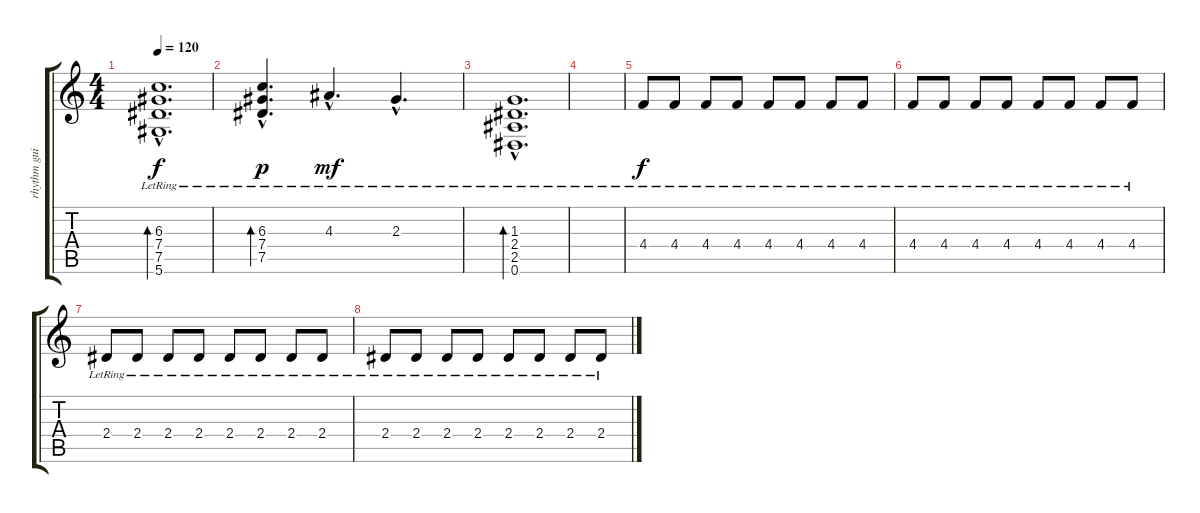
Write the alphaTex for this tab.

\track ("rhythm guitar #1" "rhythm gui") {instrument electricguitarclean}
\staff {score tabs}
\tuning (Eb4 Bb3 Gb3 Db3 Ab2 Eb2) {hide}
\ts (4 4)
\tempo 120
\clef g2
\ks c
(6.3{lr} 7.4{hac lr} 7.5{hac lr} 5.6{hac lr}).1{d bd 240 dy f} |
(6.3{hac lr} 7.4{lr} 7.5).4{d bd 240 dy p} 4.3{hac lr}.4{d dy mf} 2.3{hac lr}.4{d} |
(1.3{hac lr} 2.4{hac lr} 2.5{hac lr} 0.6{hac lr}).1{d bd 240} |
|
4.4{lr}.8{dy f} 4.4{lr}.8 4.4{lr}.8 4.4{lr}.8 4.4{lr}.8 4.4{lr}.8 4.4{lr}.8 4.4{lr}.8 |
4.4{lr}.8 4.4{lr}.8 4.4{lr}.8 4.4{lr}.8 4.4{lr}.8 4.4{lr}.8 4.4{lr}.8 4.4{lr}.8 |
2.4{lr}.8 2.4{lr}.8 2.4{lr}.8 2.4{lr}.8 2.4{lr}.8 2.4{lr}.8 2.4{lr}.8 2.4{lr}.8 |
2.4{lr}.8 2.4{lr}.8 2.4{lr}.8 2.4{lr}.8 2.4{lr}.8 2.4{lr}.8 2.4{lr}.8 2.4{lr}.8
